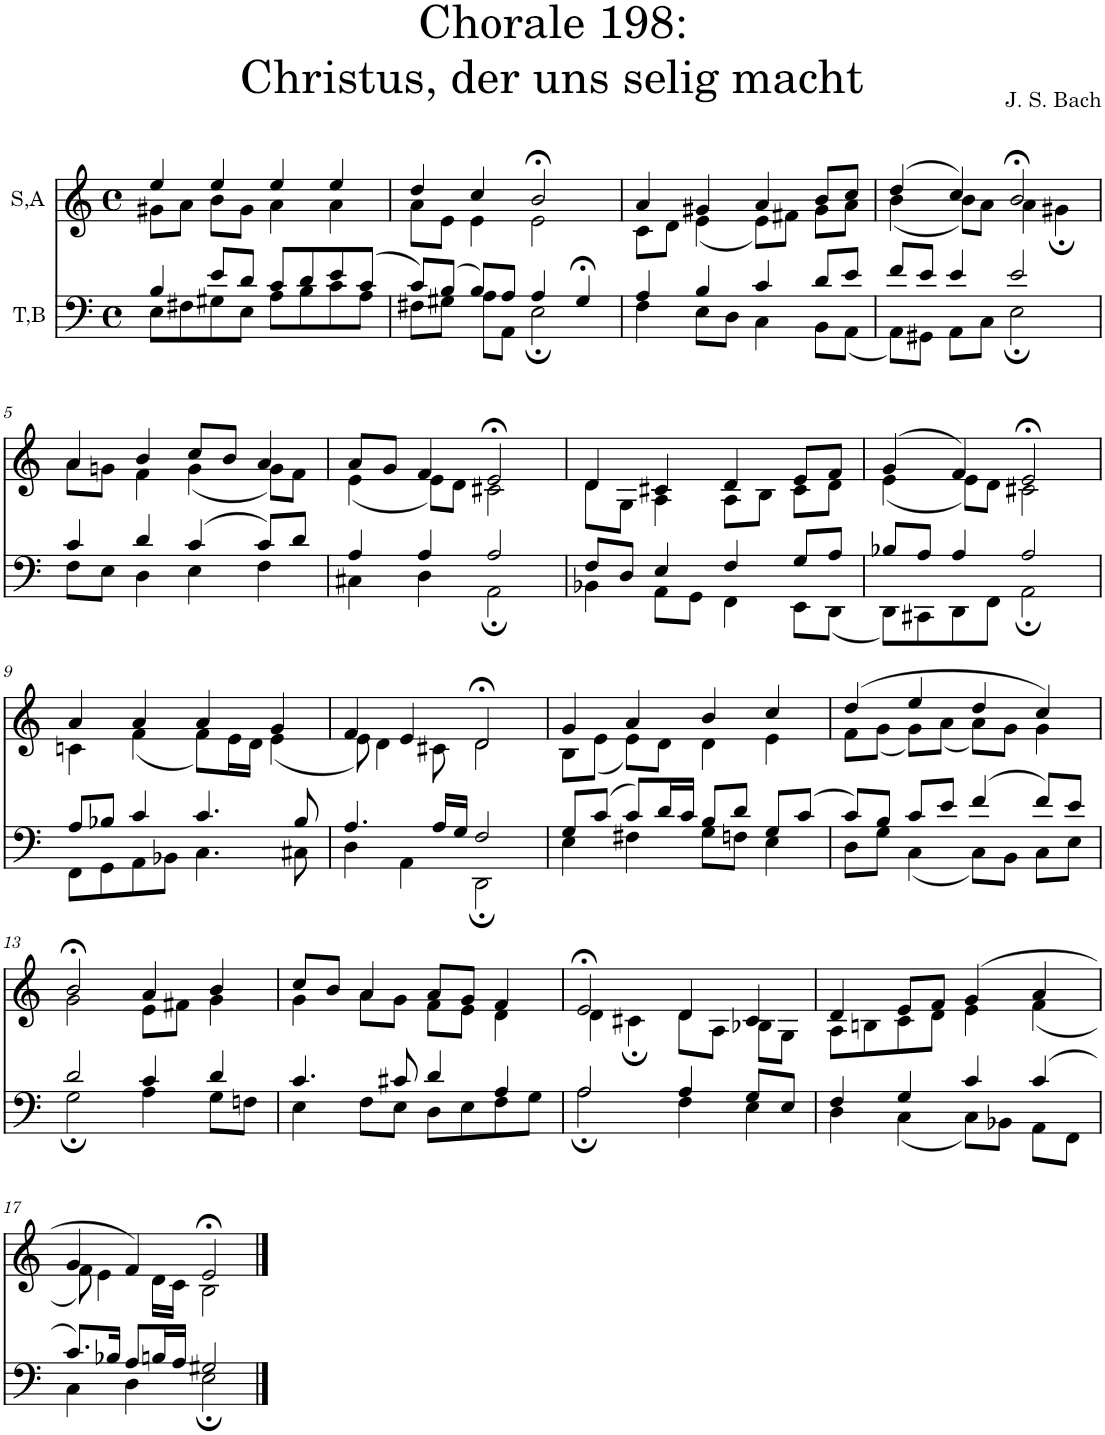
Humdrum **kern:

**kern	**kern
*part2	*part1
*staff2	*staff1
*I"T,B	*I"S,A
*clefF4	*clefG2
*k[]	*k[]
*M4/4	*M4/4
*met(c)	*met(c)
=1	=1
*^	*^
4B/	8E\L	4ee/	8g#X\L
.	8F#X\	.	8a\J
8e/L	8G#X\	4ee/	8b\L
8d/J	8E\J	.	8g#\J
8c/L	8A\L	4ee/	4a\
8d/	8B\	.	.
8e/	8c\	4ee/	4a\
(>8c/J	8A\J	.	.
=2	=2	=2	=2
8c/L)	8F#X\L	4dd/	8a\L
(>8B/J	8G#X\J	.	8e\J
8B/L)	8A\L	4cc/	4e\
8A/J	8AA\J	.	.
4A/	2E;\	2b;</	2e\
4G#;</	.	.	.
=3	=3	=3	=3
4A/	4F\	4a/	8c\L
.	.	.	8d\J
4B/	8E\L	4g#X/	(<4e\
.	8D\J	.	.
4c/	4C\	4a/	8e\L)
.	.	.	8f#X\J
8d/L	8BB\L	8b/L	8g#\L
8e/J	(<8AA\J	8cc/J	8a\J
=4	=4	=4	=4
8f/L	8AA\L)	(>4dd/	(<4b\
8e/J	8GG#X\J	.	.
4e/	8AA\L	4cc/)	8b\L)
.	8C\J	.	8a\J
2e/	2E;\	2b;</	4a\
.	.	.	4g#X;\
!!LO:LB:g=z	!!
=5	=5	=5	=5
4c/	8F\L	4a/	8a\L
.	8E\J	.	8gn\J
4d/	4D\	4b/	4f\
(>4c/	4E\	8cc/L	(<4g\
.	.	8b/J	.
8c/L)	4F\	4a/	8g\L)
8d/J	.	.	8f\J
=6	=6	=6	=6
4A/	4C#X\	8a/L	(<4e\
.	.	8g/J	.
4A/	4D\	4f/	8e\L)
.	.	.	8d\J
2A/	2AA;\	2e;</	2c#X\
=7	=7	=7	=7
8F/L	4BB-X\	4d/	8d\L
8D/J	.	.	8G\J
4E/	8AA\L	4c#X/	4A\
.	8GG\J	.	.
4F/	4FF\	4d/	8A\L
.	.	.	8B\J
8G/L	8EE\L	8e/L	8c#\L
8A/J	(<8DD\J	8f/J	8d\J
=8	=8	=8	=8
8B-X/L	8DD\L)	(>4g/	(<4e\
8A/J	8CC#X\	.	.
4A/	8DD\	4f/)	8e\L)
.	8FF\J	.	8d\J
2A/	2AA;\	2e;</	2c#X\
!!LO:LB:g=z	!!
=9	=9	=9	=9
8A/L	8FF\L	4a/	4cn\
8B-X/J	8GG\	.	.
4c/	8AA\	4a/	(<4f\
.	8BB-X\J	.	.
4.c/	4.C\	4a/	8f\L)
.	.	.	16e\L
.	.	.	16d\JJ
.	.	4g/	(<4e\
8B-/	8C#X\	.	.
=10	=10	=10	=10
4.A/	4D\	4f/	8e\)
.	.	.	4d\
.	4AA\	4e/	.
16A/LL	.	.	8c#X\
16G/JJ	.	.	.
2F/	2DD;\	2d;</	2d\
=11	=11	=11	=11
8G/L	4E\	4g/	8B\L
(>8c/J	.	.	(<8e\J
8c/L)	4F#X\	4a/	8e\L)
16d/L	.	.	8d\J
16c/JJ	.	.	.
8B/L	8G\L	4b/	4d\
8d/J	8Fn\J	.	.
8G/L	4E\	4cc/	4e\
(>8c/J	.	.	.
=12	=12	=12	=12
8c/L)	8D\L	(>4dd/	8f\L
8B/J	8G\J	.	(<8g\J
8c/L	(<4C\	4ee/	8g\L)
8e/J	.	.	(<8a\J
(>4f/	8C\L)	4dd/	8a\L)
.	8BB\J	.	8g\J
8f/L)	8C\L	4cc/)	4g\
8e/J	8E\J	.	.
!!LO:LB:g=z	!!
=13	=13	=13	=13
2d/	2G;\	2b;</	2g\
4c/	4A\	4a/	8e\L
.	.	.	8f#X\J
4d/	8G\L	4b/	4g\
.	8Fn\J	.	.
=14	=14	=14	=14
4.c/	4E\	8cc/L	4g\
.	.	8b/J	.
.	8F\L	4a/	8a\L
8c#X/	8E\J	.	8g\J
4d/	8D\L	8a/L	8f\L
.	8E\	8g/J	8e\J
4A/	8F\	4f/	4d\
.	8G\J	.	.
=15	=15	=15	=15
2A/	2A;\	2e;</	4d\
.	.	.	4c#X;\
4A/	4F\	4d/	8d\L
.	.	.	8A\J
8G/L	4E\	4c#/	8B-X\L
8E/J	.	.	8G\J
=16	=16	=16	=16
4F/	4D\	4d/	8A\L
.	.	.	8Bn\
4G/	(<4C\	8e/L	8c\
.	.	8f/J	8d\J
4c/	8C\L)	(>4g/	4e\
.	8BB-X\J	.	.
(>4c/	8AA\L	4a/	(<4f\
.	8FF\J	.	.
!!LO:LB:g=z	!!
=17	=17	=17	=17
8.c/L)	4C\	4g/	8f\)
.	.	.	4e\
16B-X/Jk	.	.	.
8A/L	4D\	4f/)	.
16Bn/L	.	.	16d\LL
16A/JJ	.	.	16c\JJ
2G#X/	2E;\	2e;</	2B\
*v	*v	*	*
*	*v	*v
==	==
*-	*-
